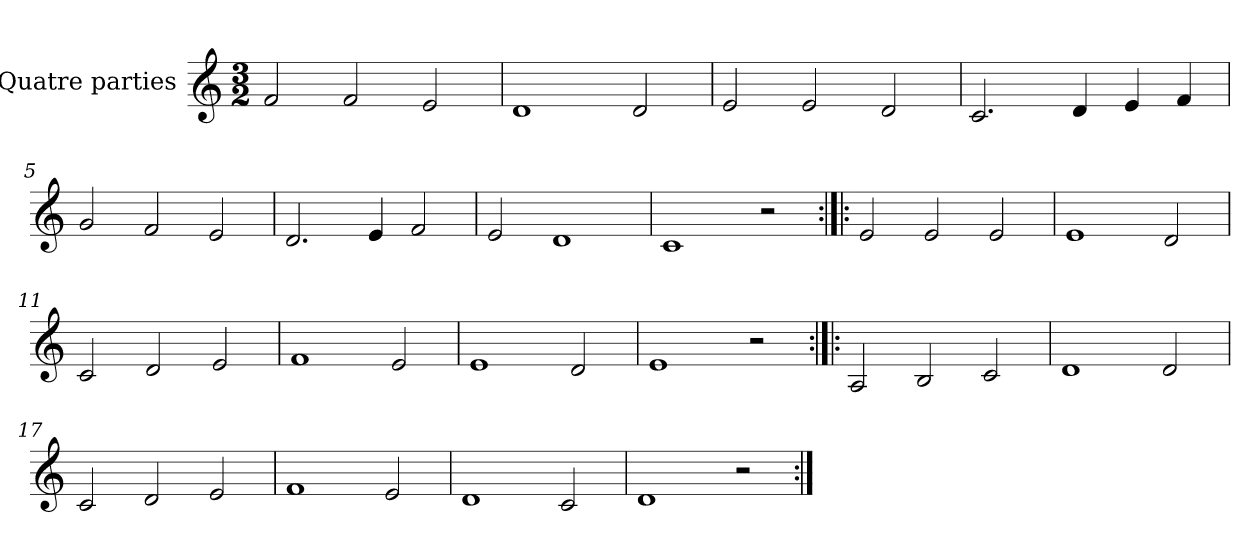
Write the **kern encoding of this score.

**kern
*part1
*staff1
*I"Quatre parties
*clefG2
*k[]
*M3/2
*MM180
=1
2f/
2f/
2e/
=2
1d
2d/
=3
2e/
2e/
2d/
=4
2.c/
4d/
4e/
4f/
=5
2g/
2f/
2e/
=6
2.d/
4e/
2f/
=7
2e/
1d
=8
1c
2r
=9:|!|:
2e/
2e/
2e/
=10
1e
2d/
=11
2c/
2d/
2e/
=12
1f
2e/
=13
1e
2d/
=14
1e
2r
=15:|!|:
2A/
2B/
2c/
=16
1d
2d/
=17
2c/
2d/
2e/
=18
1f
2e/
=19
1d
2c/
=20
1d
2r
=:|!
*-
